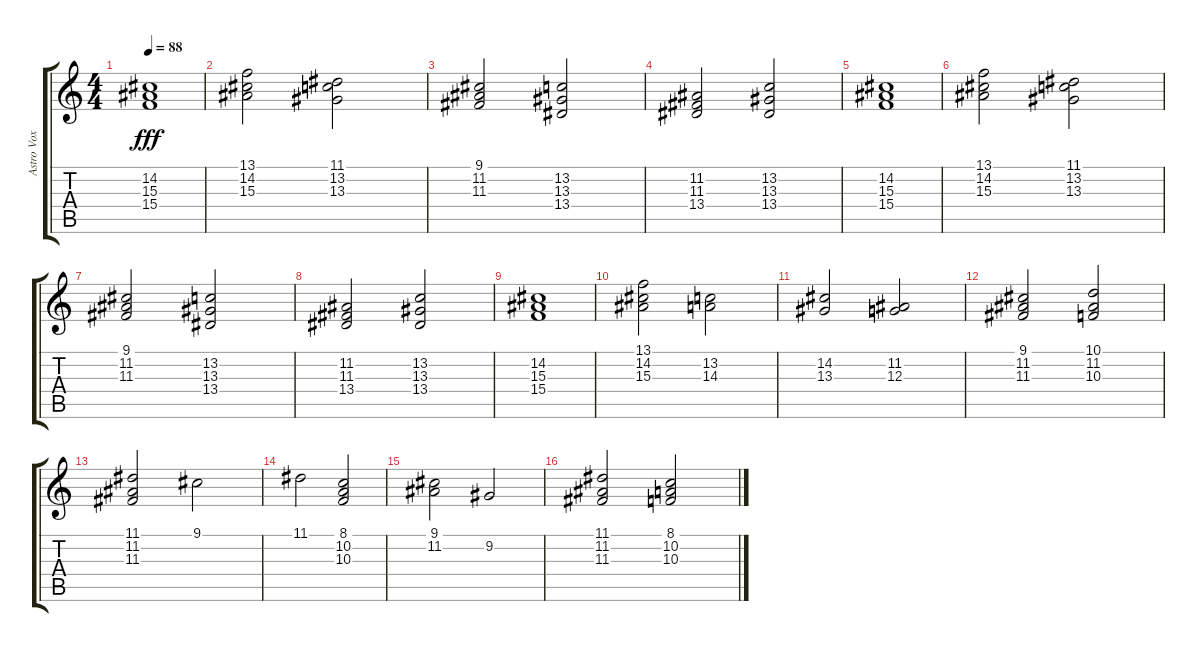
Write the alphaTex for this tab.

\track ("Astro Vox" "Astro Vox") {instrument synthstrings1}
\staff {score tabs}
\tuning (E4 B3 G3 D3 A2 E2) {hide}
\ts (4 4)
\tempo 88
\clef g2
\ks c
(14.2 15.3 15.4).1{dy fff} |
(13.1 14.2 15.3).2 (11.1 13.2 13.3).2 |
(9.1 11.2 11.3).2 (13.2 13.3 13.4).2 |
(11.2 11.3 13.4).2 (13.2 13.3 13.4).2 |
(14.2 15.3 15.4).1 |
(13.1 14.2 15.3).2 (11.1 13.2 13.3).2 |
(9.1 11.2 11.3).2 (13.2 13.3 13.4).2 |
(11.2 11.3 13.4).2 (13.2 13.3 13.4).2 |
(14.2 15.3 15.4).1 |
(13.1 14.2 15.3).2 (13.2 14.3).2 |
(14.2 13.3).2 (11.2 12.3).2 |
(9.1 11.2 11.3).2 (10.1 11.2 10.3).2 |
(11.1 11.2 11.3).2 9.1.2 |
11.1.2 (8.1 10.2 10.3).2 |
(9.1 11.2).2 9.2.2 |
(11.1 11.2 11.3).2 (8.1 10.2 10.3).2
